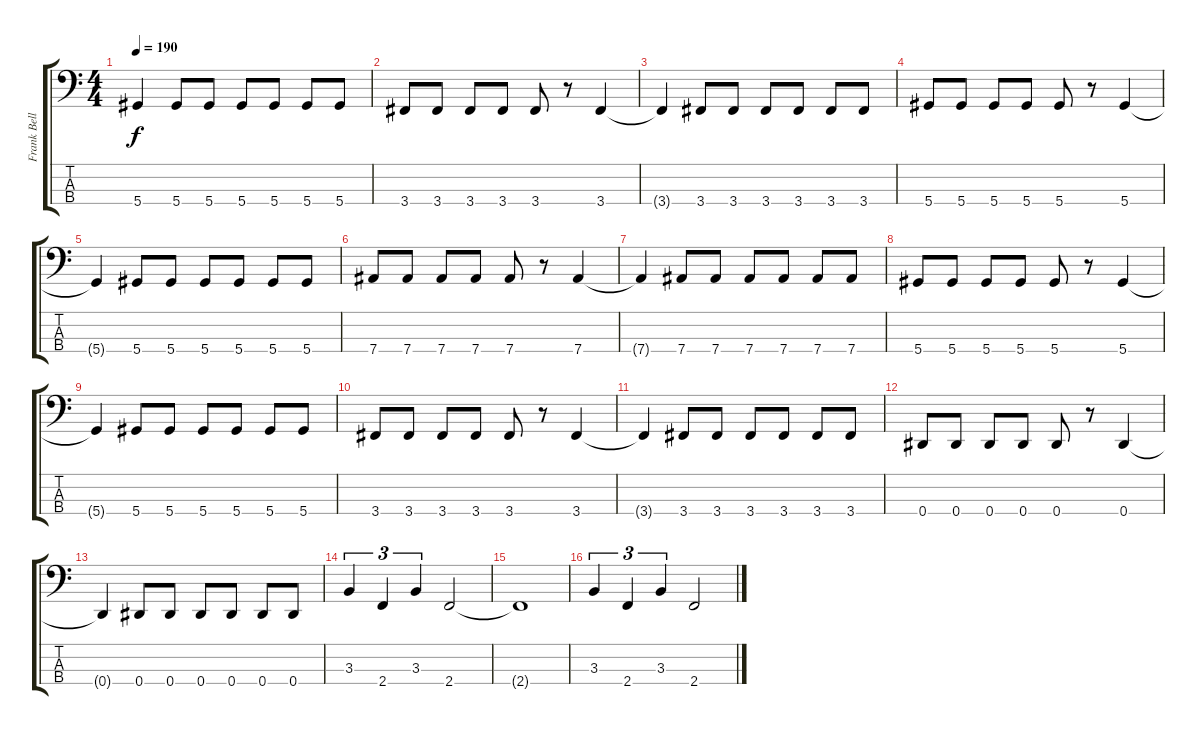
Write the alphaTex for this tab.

\track ("Frank Bello" "Frank Bell") {instrument electricbassfinger}
\staff {score tabs}
\tuning (Gb2 Db2 Ab1 Eb1) {hide}
\ts (4 4)
\tempo 190
\clef f4
\ks c
5.4{t}.4{dy f} 5.4.8 5.4.8 5.4.8 5.4.8 5.4.8 5.4.8 |
3.4.8 3.4.8 3.4.8 3.4.8 3.4.8 r.8 3.4.4 |
3.4{t}.4 3.4.8 3.4.8 3.4.8 3.4.8 3.4.8 3.4.8 |
5.4.8 5.4.8 5.4.8 5.4.8 5.4.8 r.8 5.4.4 |
5.4{t}.4 5.4.8 5.4.8 5.4.8 5.4.8 5.4.8 5.4.8 |
7.4.8 7.4.8 7.4.8 7.4.8 7.4.8 r.8 7.4.4 |
7.4{t}.4 7.4.8 7.4.8 7.4.8 7.4.8 7.4.8 7.4.8 |
5.4.8 5.4.8 5.4.8 5.4.8 5.4.8 r.8 5.4.4 |
5.4{t}.4 5.4.8 5.4.8 5.4.8 5.4.8 5.4.8 5.4.8 |
3.4.8 3.4.8 3.4.8 3.4.8 3.4.8 r.8 3.4.4 |
3.4{t}.4 3.4.8 3.4.8 3.4.8 3.4.8 3.4.8 3.4.8 |
0.4.8 0.4.8 0.4.8 0.4.8 0.4.8 r.8 0.4.4 |
0.4{t}.4 0.4.8 0.4.8 0.4.8 0.4.8 0.4.8 0.4.8 |
3.3.4{tu (3 2)} 2.4.4{tu (3 2)} 3.3.4{tu (3 2)} 2.4.2 |
2.4{t}.1 |
3.3.4{tu (3 2)} 2.4.4{tu (3 2)} 3.3.4{tu (3 2)} 2.4.2
